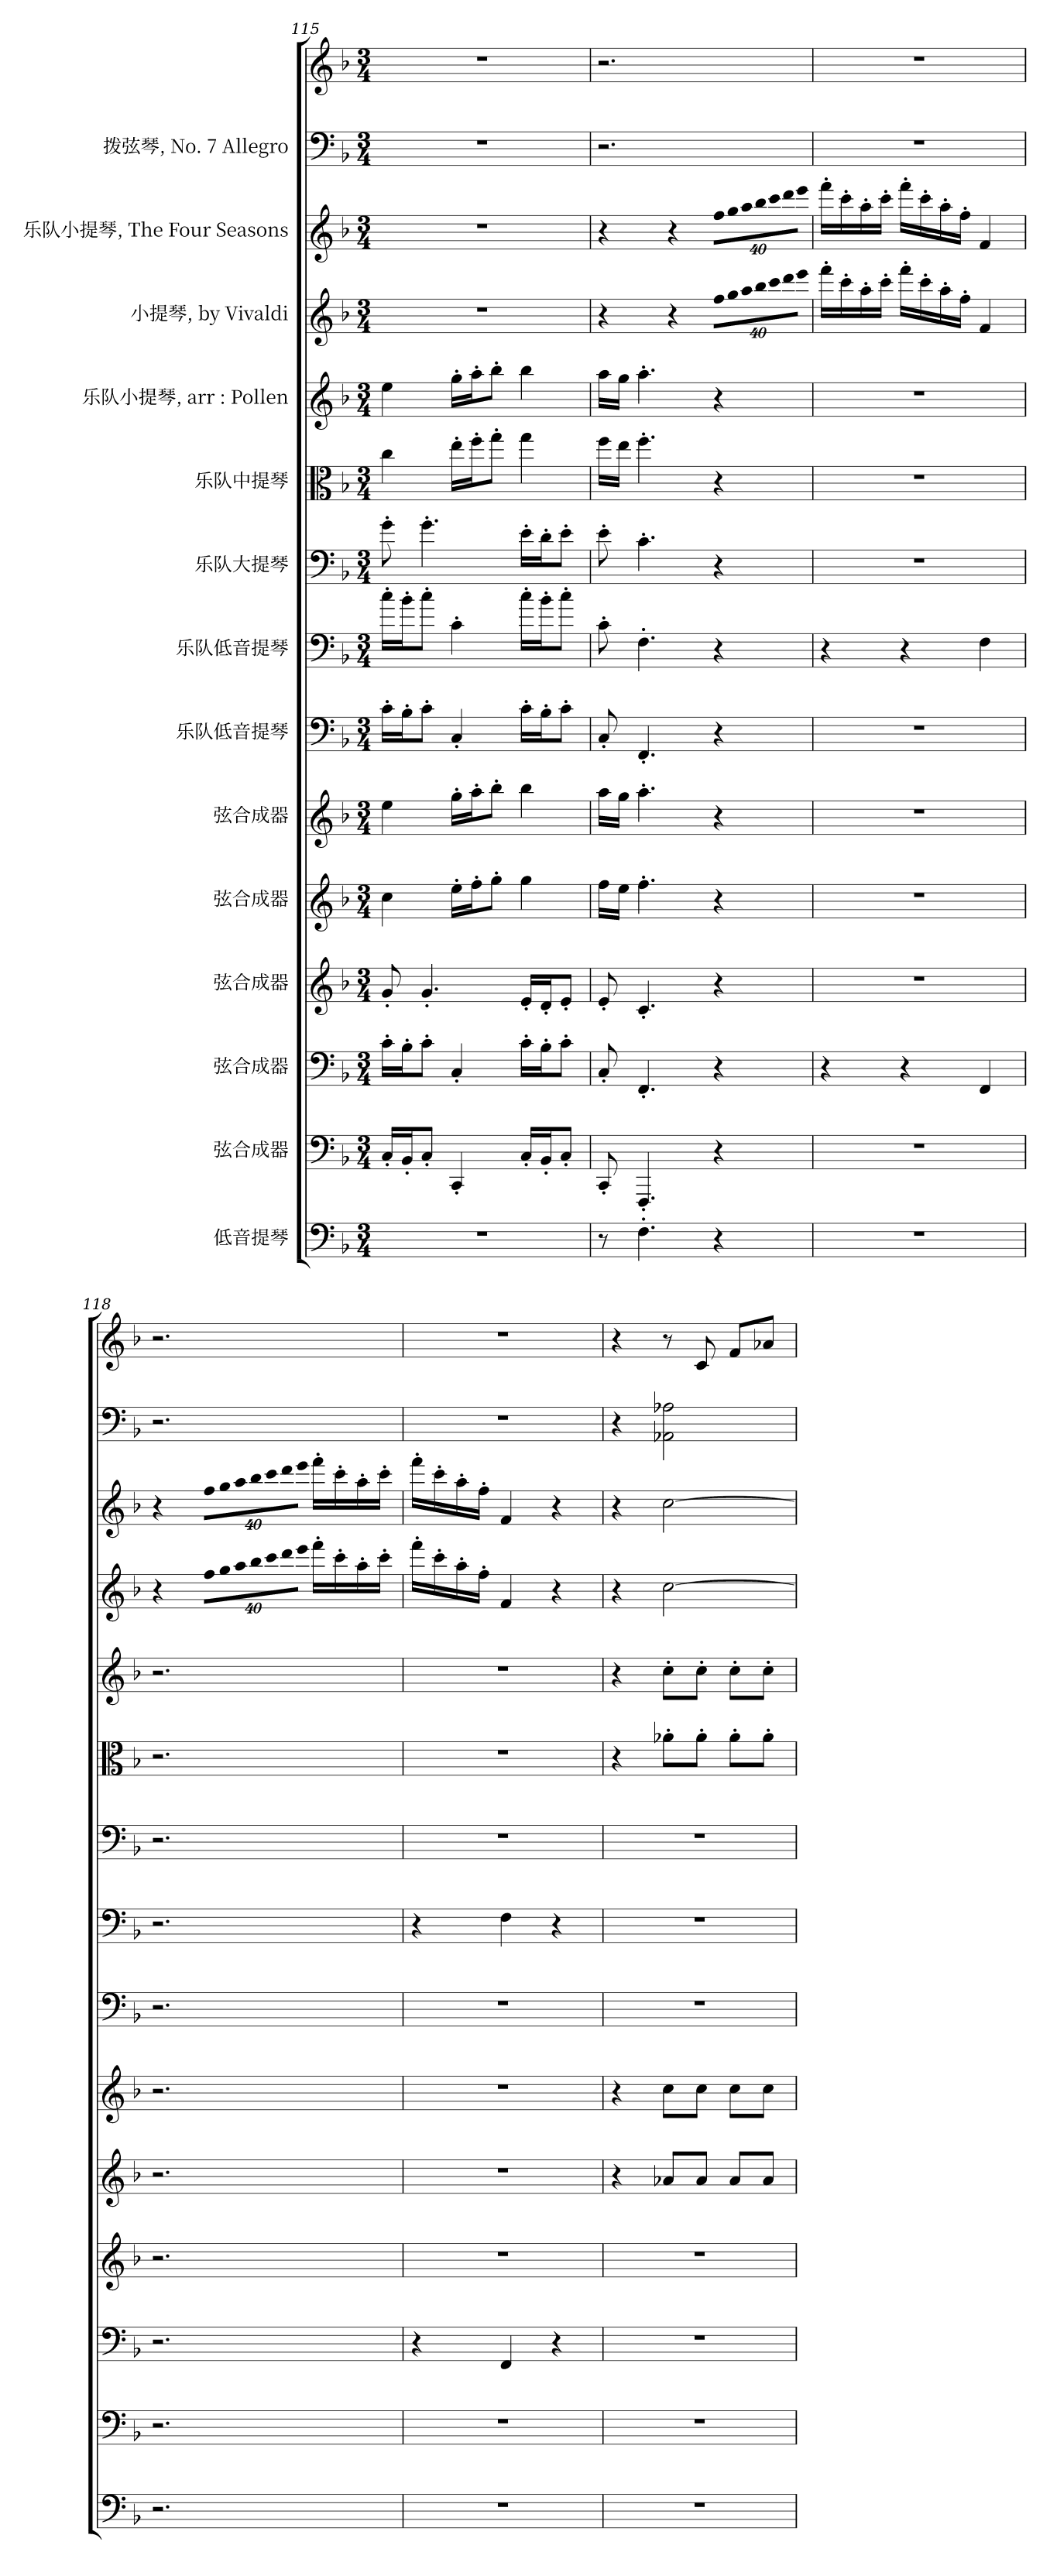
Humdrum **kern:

**kern	**kern	**kern	**kern	**kern	**kern	**kern	**kern	**kern	**kern	**kern	**kern	**kern	**kern	**kern
*part14	*part13	*part12	*part11	*part10	*part9	*part8	*part7	*part6	*part5	*part4	*part3	*part2	*part1	*part1
*staff15	*staff14	*staff13	*staff12	*staff11	*staff10	*staff9	*staff8	*staff7	*staff6	*staff5	*staff4	*staff3	*staff2	*staff1
*I"低音提琴	*I"弦合成器	*I"弦合成器	*I"弦合成器	*I"弦合成器	*I"弦合成器	*I"乐队低音提琴	*I"乐队低音提琴	*I"乐队大提琴	*I"乐队中提琴	*I"乐队小提琴, arr : Pollen	*I"小提琴, by Vivaldi	*I"乐队小提琴, The Four Seasons	*I"拨弦琴, No. 7 Allegro	*
*clefF4	*clefF4	*clefF4	*clefG2	*clefG2	*clefG2	*clefF4	*clefF4	*clefF4	*clefC3	*clefG2	*clefG2	*clefG2	*clefF4	*clefG2
*ITrd7c12	*	*	*	*	*	*ITrd7c12	*ITrd7c12	*	*	*	*	*	*	*
*k[b-]	*k[b-]	*k[b-]	*k[b-]	*k[b-]	*k[b-]	*k[b-]	*k[b-]	*k[b-]	*k[b-]	*k[b-]	*k[b-]	*k[b-]	*k[b-]	*k[b-]
*M3/4	*M3/4	*M3/4	*M3/4	*M3/4	*M3/4	*M3/4	*M3/4	*M3/4	*M3/4	*M3/4	*M3/4	*M3/4	*M3/4	*M3/4
=115	=115	=115	=115	=115	=115	=115	=115	=115	=115	=115	=115	=115	=115	=115
2.r	16C'/LL	16c'\LL	8g'/	4cc\	4ee\	16C'\LL	16c'\LL	8g'\	4cc\	4ee\	2.r	2.r	2.r	2.r
.	16BB-'/J	16B-'\J	.	.	.	16BB-'\J	16B-'\J	.	.	.	.	.	.	.
.	8C'/J	8c'\J	4.g'/	.	.	8C'\J	8c'\J	4.g'\	.	.	.	.	.	.
.	4CC'/	4C'/	.	16ee'\LL	16gg'\LL	4CC'/	4C'\	.	16ee'\LL	16gg'\LL	.	.	.	.
.	.	.	.	16ff'\J	16aa'\J	.	.	.	16ff'\J	16aa'\J	.	.	.	.
.	.	.	.	8gg'\J	8bb-'\J	.	.	.	8gg'\J	8bb-'\J	.	.	.	.
.	16C'/LL	16c'\LL	16e'/LL	4gg\	4bb-\	16C'\LL	16c'\LL	16e'\LL	4gg\	4bb-\	.	.	.	.
.	16BB-'/J	16B-'\J	16d'/J	.	.	16BB-'\J	16B-'\J	16d'\J	.	.	.	.	.	.
.	8C'/J	8c'\J	8e'/J	.	.	8C'\J	8c'\J	8e'\J	.	.	.	.	.	.
=116	=116	=116	=116	=116	=116	=116	=116	=116	=116	=116	=116	=116	=116	=116
8r	8CC'/	8C'/	8e'/	16ff\LL	16aa\LL	8CC'/	8C'\	8e'\	16ff\LL	16aa\LL	4r	4r	2.r	2.r
.	.	.	.	16ee\JJ	16gg\JJ	.	.	.	16ee\JJ	16gg\JJ	.	.	.	.
4.FF'\	4.FFF'/	4.FF'/	4.c'/	4.ff'\	4.aa'\	4.FFF'/	4.FF'\	4.c'\	4.ff'\	4.aa'\	.	.	.	.
.	.	.	.	.	.	.	.	.	.	.	4r	4r	.	.
*	*	*	*	*	*	*	*	*	*	*	*Xbrackettup	*	*	*
!	!	!	!	!	!	!	!	!	!	!	!LO:N:vis=32	!	!	!
*	*	*	*	*	*	*	*	*	*	*	*	*Xbrackettup	*	*
!	!	!	!	!	!	!	!	!	!	!	!	!LO:N:vis=32	!	!
4r	4r	4r	4r	4r	4r	4r	4r	4r	4r	4r	640%23ff\LLL	640%23ff\LLL	.	.
!	!	!	!	!	!	!	!	!	!	!	!LO:N:vis=32	!LO:N:vis=32	!	!
.	.	.	.	.	.	.	.	.	.	.	640%23gg\	640%23gg\	.	.
!	!	!	!	!	!	!	!	!	!	!	!LO:N:vis=32	!LO:N:vis=32	!	!
.	.	.	.	.	.	.	.	.	.	.	640%23aa\	640%23aa\	.	.
!	!	!	!	!	!	!	!	!	!	!	!LO:N:vis=32	!LO:N:vis=32	!	!
.	.	.	.	.	.	.	.	.	.	.	640%23bb-\	640%23bb-\	.	.
!	!	!	!	!	!	!	!	!	!	!	!LO:N:vis=32	!LO:N:vis=32	!	!
.	.	.	.	.	.	.	.	.	.	.	640%23ccc\	640%23ccc\	.	.
!	!	!	!	!	!	!	!	!	!	!	!LO:N:vis=32	!LO:N:vis=32	!	!
.	.	.	.	.	.	.	.	.	.	.	640%23ddd\	640%23ddd\	.	.
!	!	!	!	!	!	!	!	!	!	!	!LO:N:vis=32	!LO:N:vis=32	!	!
.	.	.	.	.	.	.	.	.	.	.	640%23eee\JJJ	640%23eee\JJJ	.	.
640ryy	640ryy	640ryy	640ryy	640ryy	640ryy	640ryy	640ryy	640ryy	640ryy	640ryy	.	.	640ryy	640ryy
!!LO:PB:g=z
=117	=117	=117	=117	=117	=117	=117	=117	=117	=117	=117	=117	=117	=117	=117
2.r	2.r	4r	2.r	2.r	2.r	2.r	4r	2.r	2.r	2.r	16fff'\LL	16fff'\LL	2.r	2.r
.	.	.	.	.	.	.	.	.	.	.	16ccc'\	16ccc'\	.	.
.	.	.	.	.	.	.	.	.	.	.	16aa'\	16aa'\	.	.
.	.	.	.	.	.	.	.	.	.	.	16ccc'\JJ	16ccc'\JJ	.	.
.	.	4r	.	.	.	.	4r	.	.	.	16fff'\LL	16fff'\LL	.	.
.	.	.	.	.	.	.	.	.	.	.	16ccc'\	16ccc'\	.	.
.	.	.	.	.	.	.	.	.	.	.	16aa'\	16aa'\	.	.
.	.	.	.	.	.	.	.	.	.	.	16ff'\JJ	16ff'\JJ	.	.
.	.	4FF/	.	.	.	.	4FF\	.	.	.	4f/	4f/	.	.
=118	=118	=118	=118	=118	=118	=118	=118	=118	=118	=118	=118	=118	=118	=118
2.r	2.r	2.r	2.r	2.r	2.r	2.r	2.r	2.r	2.r	2.r	4r	4r	2.r	2.r
!	!	!	!	!	!	!	!	!	!	!	!LO:N:vis=32	!LO:N:vis=32	!	!
.	.	.	.	.	.	.	.	.	.	.	640%23ff\LLL	640%23ff\LLL	.	.
!	!	!	!	!	!	!	!	!	!	!	!LO:N:vis=32	!LO:N:vis=32	!	!
.	.	.	.	.	.	.	.	.	.	.	640%23gg\	640%23gg\	.	.
!	!	!	!	!	!	!	!	!	!	!	!LO:N:vis=32	!LO:N:vis=32	!	!
.	.	.	.	.	.	.	.	.	.	.	640%23aa\	640%23aa\	.	.
!	!	!	!	!	!	!	!	!	!	!	!LO:N:vis=32	!LO:N:vis=32	!	!
.	.	.	.	.	.	.	.	.	.	.	640%23bb-\	640%23bb-\	.	.
!	!	!	!	!	!	!	!	!	!	!	!LO:N:vis=32	!LO:N:vis=32	!	!
.	.	.	.	.	.	.	.	.	.	.	640%23ccc\	640%23ccc\	.	.
!	!	!	!	!	!	!	!	!	!	!	!LO:N:vis=32	!LO:N:vis=32	!	!
.	.	.	.	.	.	.	.	.	.	.	640%23ddd\	640%23ddd\	.	.
!	!	!	!	!	!	!	!	!	!	!	!LO:N:vis=32	!LO:N:vis=32	!	!
.	.	.	.	.	.	.	.	.	.	.	640%23eee\JJJ	640%23eee\JJJ	.	.
.	.	.	.	.	.	.	.	.	.	.	16fff'\LL	16fff'\LL	.	.
.	.	.	.	.	.	.	.	.	.	.	16ccc'\	16ccc'\	.	.
.	.	.	.	.	.	.	.	.	.	.	16aa'\	16aa'\	.	.
.	.	.	.	.	.	.	.	.	.	.	16ccc'\JJ	16ccc'\JJ	.	.
640ryy	640ryy	640ryy	640ryy	640ryy	640ryy	640ryy	640ryy	640ryy	640ryy	640ryy	.	.	640ryy	640ryy
=119	=119	=119	=119	=119	=119	=119	=119	=119	=119	=119	=119	=119	=119	=119
2.r	2.r	4r	2.r	2.r	2.r	2.r	4r	2.r	2.r	2.r	16fff'\LL	16fff'\LL	2.r	2.r
.	.	.	.	.	.	.	.	.	.	.	16ccc'\	16ccc'\	.	.
.	.	.	.	.	.	.	.	.	.	.	16aa'\	16aa'\	.	.
.	.	.	.	.	.	.	.	.	.	.	16ff'\JJ	16ff'\JJ	.	.
.	.	4FF/	.	.	.	.	4FF\	.	.	.	4f/	4f/	.	.
.	.	4r	.	.	.	.	4r	.	.	.	4r	4r	.	.
=120	=120	=120	=120	=120	=120	=120	=120	=120	=120	=120	=120	=120	=120	=120
2.r	2.r	2.r	2.r	4r	4r	2.r	2.r	2.r	4r	4r	4r	4r	4r	4r
.	.	.	.	8a-X/L	8cc\L	.	.	.	8a-X'\L	8cc'\L	[2cc\	[2cc\	2AA-X\ 2A-X\	8r
.	.	.	.	8a-/J	8cc\J	.	.	.	8a-'\J	8cc'\J	.	.	.	8c/
.	.	.	.	8a-/L	8cc\L	.	.	.	8a-'\L	8cc'\L	.	.	.	8f/L
.	.	.	.	8a-/J	8cc\J	.	.	.	8a-'\J	8cc'\J	.	.	.	8a-X/J
=	=	=	=	=	=	=	=	=	=	=	=	=	=	=
*-	*-	*-	*-	*-	*-	*-	*-	*-	*-	*-	*-	*-	*-	*-
